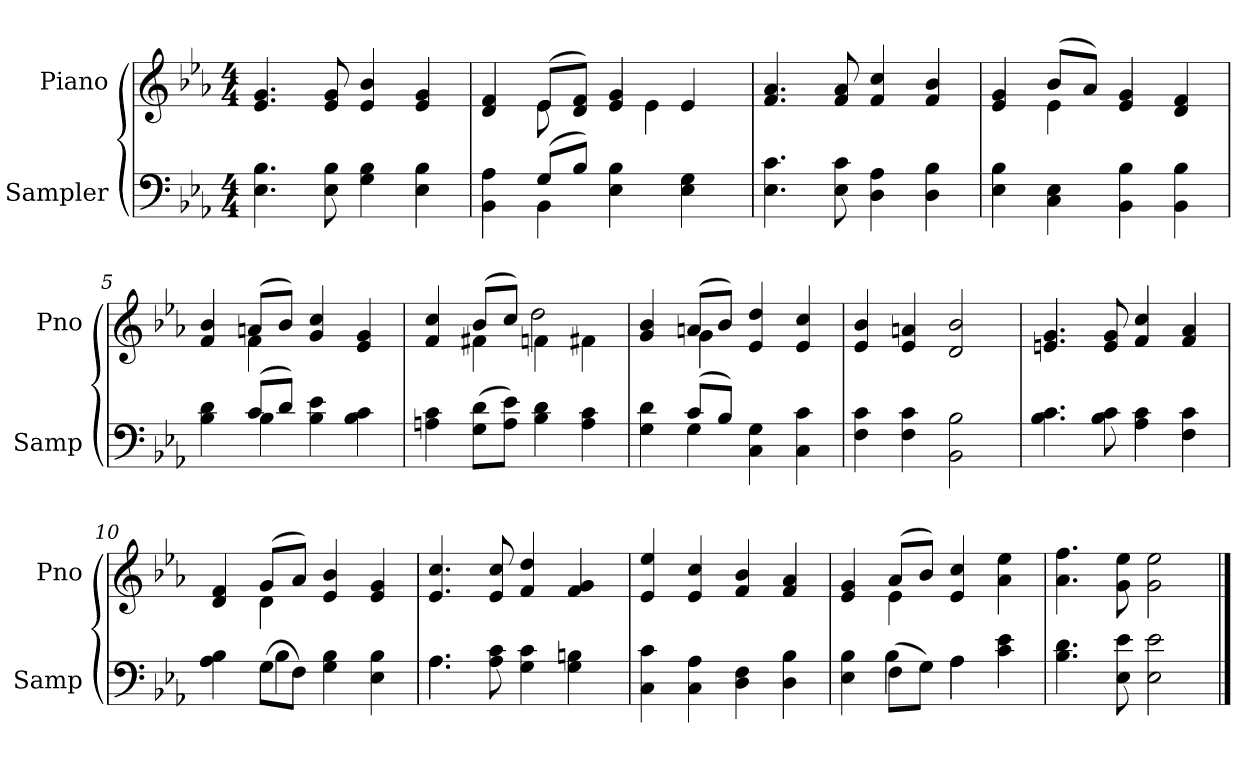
**kern	**kern
*part2	*part1
*staff2	*staff1
*I"Sampler	*I"Piano
*I'Samp	*I'Pno
*clefF4	*clefG2
*k[b-e-a-]	*k[b-e-a-]
*E-:	*E-:
*M4/4	*M4/4
=1	=1
4.E- 4.B-	4.e- 4.g
8E- 8B-	8e- 8g
4G 4B-	4e- 4b-
4E- 4B-	4e- 4g
=2	=2
*^	*^
4BB- 4A-	4ryy	4d 4f	4ryy
(8G/L	4BB-	(8e-/L	8e-
8B-/J)	.	8d/ 8f/J)	4ryy
4E- 4B-	2ryy	4e- 4g	.
.	.	.	4e-
4E- 4G	.	4e-/	.
.	.	.	8ryy
*v	*v	*	*
*	*v	*v
=3	=3
4.E- 4.c	4.f 4.a-
8E- 8c	8f 8a-
4D 4A-	4f 4cc
4D 4B-	4f 4b-
=4	=4
*	*^
4E- 4B-	4e- 4g	4ryy
4C 4E-	(8b-/L	4e-
.	8a-/J)	.
4BB- 4B-	4e- 4g	2ryy
4BB- 4B-	4d 4f	.
=5	=5	=5
*^	*	*
4B- 4d	4ryy	4f 4b-	4ryy
(8c/L	4B-	(8an/L	4f
8d/J)	.	8b-/J)	.
4B- 4e-	2ryy	4g 4cc	2ryy
4B- 4c	.	4e- 4g	.
*v	*v	*	*
=6	=6	=6
4An 4c	4f 4cc	4ryy
(8G\ 8d\L	(8b-/L	4f#
8A\ 8e-\J)	8cc/J)	.
4B- 4d	4f\	2dd
4A 4c	4f#X\	.
=7	=7	=7
*^	*	*
4G 4d	4ryy	4g 4b-	4ryy
(8c/L	4G	(8an/L	4g
8B-/J)	.	8b-/J)	.
4C 4G	2ryy	4e- 4dd	2ryy
4C 4c	.	4e- 4cc	.
*v	*v	*	*
*	*v	*v
=8	=8
4F 4c	4e- 4b-
4F 4c	4e- 4an
2BB- 2B-	2d 2b-
=9	=9
4.B- 4.c	4.en 4.g
8B- 8c	8e 8g
4A- 4c	4f 4cc
4F 4c	4f 4a-
=10	=10
*^	*^
4A- 4B-	4ryy	4d 4f	4ryy
(8G\L	4B-	(8g/L	4d
8F\J)	.	8a-/J)	.
4G 4B-	2ryy	4e- 4b-	2ryy
4E- 4B-	.	4e- 4g	.
*	*	*v	*v
=11	=11	=11
4.A-\	4.A-	4.e- 4.cc
8A- 8c	2ryy	8e- 8cc
4G 4c	.	4f 4dd
4G 4Bn	.	4f 4g
.	8ryy	.
*v	*v	*
=12	=12
4C 4c	4e- 4ee-
4C 4A-	4e- 4cc
4D 4F	4f 4b-
4D 4B-	4f 4a-
=13	=13
*^	*^
4E- 4B-	4ryy	4e- 4g	4ryy
(8F\L	4B-	(8a-/L	4e-
8G\J)	.	8b-/J)	.
4A-\	4A-	4e- 4cc	2ryy
4c 4e-	4ryy	4a- 4ee-	.
*v	*v	*	*
*	*v	*v
=14	=14
4.B- 4.d	4.a- 4.ff
8E- 8e-	8g 8ee-
2E- 2e-	2g 2ee-
==	==
*-	*-
